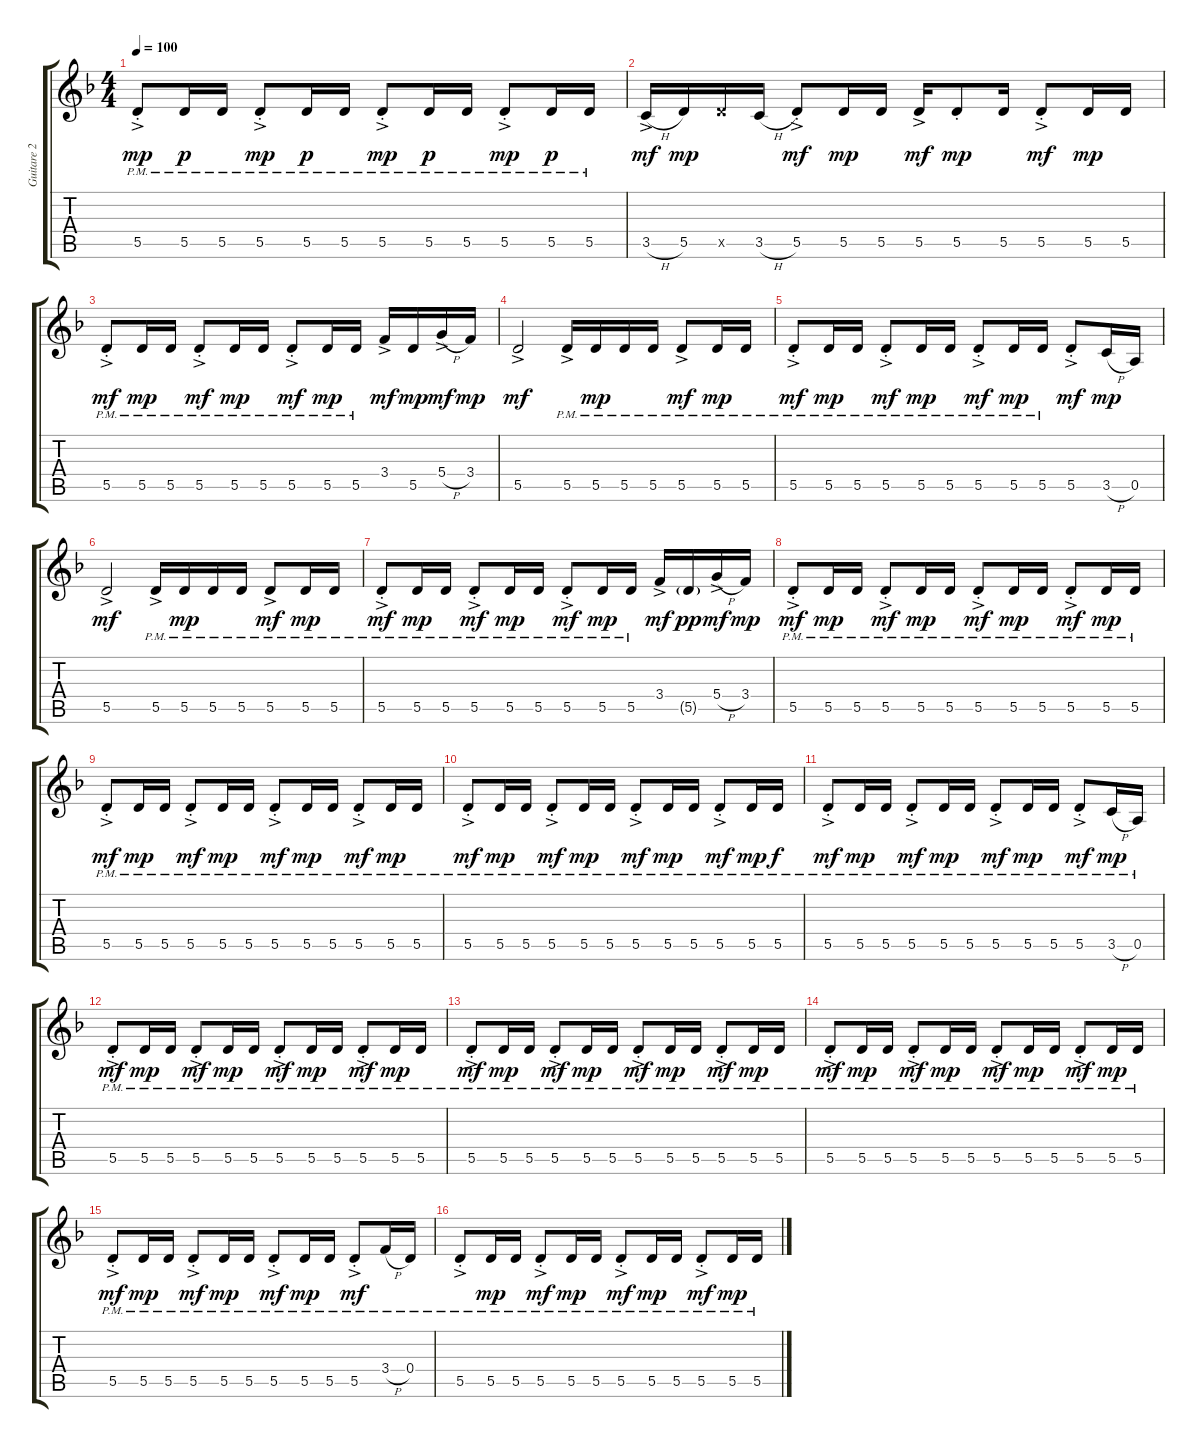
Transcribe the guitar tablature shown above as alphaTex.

\track ("Guitare 2" "Guitare 2") {instrument distortionguitar}
\staff {score tabs}
\tuning (E4 B3 G3 D3 A2 E2) {hide}
\ts (4 4)
\tempo 100
\clef g2
\ks dminor
5.5{ac pm st}.8{dy mp} 5.5{pm}.16{dy p} 5.5{pm}.16 5.5{ac pm st}.8{dy mp} 5.5{pm}.16{dy p} 5.5{pm}.16 5.5{ac pm st}.8{dy mp} 5.5{pm}.16{dy p} 5.5{pm}.16 5.5{ac pm st}.8{dy mp} 5.5{pm}.16{dy p} 5.5{pm}.16 |
3.5{h ac}.16{dy mf} 5.5.16{dy mp} 5.5{x}.16 3.5{h}.16 5.5{ac st}.8{dy mf} 5.5.16{dy mp} 5.5.16 5.5{ac}.16{dy mf} 5.5{st}.8{dy mp} 5.5.16 5.5{ac st}.8{dy mf} 5.5.16{dy mp} 5.5.16 |
5.5{ac pm st}.8{dy mf} 5.5{pm}.16{dy mp} 5.5{pm}.16 5.5{ac pm st}.8{dy mf} 5.5{pm}.16{dy mp} 5.5{pm}.16 5.5{ac pm st}.8{dy mf} 5.5{pm}.16{dy mp} 5.5{pm}.16 3.4{ac}.16{dy mf} 5.5.16{dy mp} 5.4{h ac}.16{dy mf} 3.4.16{dy mp} |
5.5{ac}.2{dy mf} 5.5{ac pm}.16 5.5{pm}.16{dy mp} 5.5{pm}.16 5.5{pm}.16 5.5{ac pm}.8{dy mf} 5.5{pm}.16{dy mp} 5.5{pm}.16 |
5.5{ac pm st}.8{dy mf} 5.5{pm}.16{dy mp} 5.5{pm}.16 5.5{ac pm st}.8{dy mf} 5.5{pm}.16{dy mp} 5.5{pm}.16 5.5{ac pm st}.8{dy mf} 5.5{pm}.16{dy mp} 5.5{pm}.16 5.5{ac st}.8{dy mf} 3.5{h}.16{dy mp} 0.5.16 |
5.5{ac}.2{dy mf} 5.5{ac pm}.16 5.5{pm}.16{dy mp} 5.5{pm}.16 5.5{pm}.16 5.5{ac pm}.8{dy mf} 5.5{pm}.16{dy mp} 5.5{pm}.16 |
5.5{ac pm st}.8{dy mf} 5.5{pm}.16{dy mp} 5.5{pm}.16 5.5{ac pm st}.8{dy mf} 5.5{pm}.16{dy mp} 5.5{pm}.16 5.5{ac pm st}.8{dy mf} 5.5{pm}.16{dy mp} 5.5{pm}.16 3.4{ac}.16{dy mf} 5.5{g}.16{dy pp} 5.4{h ac}.16{dy mf} 3.4.16{dy mp} |
5.5{ac pm st}.8{dy mf} 5.5{pm}.16{dy mp} 5.5{pm}.16 5.5{ac pm st}.8{dy mf} 5.5{pm}.16{dy mp} 5.5{pm}.16 5.5{ac pm st}.8{dy mf} 5.5{pm}.16{dy mp} 5.5{pm}.16 5.5{ac pm st}.8{dy mf} 5.5{pm}.16{dy mp} 5.5{pm}.16 |
5.5{ac pm st}.8{dy mf} 5.5{pm}.16{dy mp} 5.5{pm}.16 5.5{ac pm st}.8{dy mf} 5.5{pm}.16{dy mp} 5.5{pm}.16 5.5{ac pm st}.8{dy mf} 5.5{pm}.16{dy mp} 5.5{pm}.16 5.5{ac pm st}.8{dy mf} 5.5{pm}.16{dy mp} 5.5{pm}.16 |
5.5{ac pm st}.8{dy mf} 5.5{pm}.16{dy mp} 5.5{pm}.16 5.5{ac pm st}.8{dy mf} 5.5{pm}.16{dy mp} 5.5{pm}.16 5.5{ac pm st}.8{dy mf} 5.5{pm}.16{dy mp} 5.5{pm}.16 5.5{ac pm st}.8{dy mf} 5.5{pm}.16{dy mp} 5.5{pm}.16{dy f} |
5.5{ac pm st}.8{dy mf} 5.5{pm}.16{dy mp} 5.5{pm}.16 5.5{ac pm st}.8{dy mf} 5.5{pm}.16{dy mp} 5.5{pm}.16 5.5{ac pm st}.8{dy mf} 5.5{pm}.16{dy mp} 5.5{pm}.16 5.5{ac pm st}.8{dy mf} 3.5{h pm}.16{dy mp} 0.5{pm}.16 |
5.5{ac pm st}.8{dy mf} 5.5{pm}.16{dy mp} 5.5{pm}.16 5.5{ac pm st}.8{dy mf} 5.5{pm}.16{dy mp} 5.5{pm}.16 5.5{ac pm st}.8{dy mf} 5.5{pm}.16{dy mp} 5.5{pm}.16 5.5{ac pm st}.8{dy mf} 5.5{pm}.16{dy mp} 5.5{pm}.16 |
5.5{ac pm st}.8{dy mf} 5.5{pm}.16{dy mp} 5.5{pm}.16 5.5{ac pm st}.8{dy mf} 5.5{pm}.16{dy mp} 5.5{pm}.16 5.5{ac pm st}.8{dy mf} 5.5{pm}.16{dy mp} 5.5{pm}.16 5.5{ac pm st}.8{dy mf} 5.5{pm}.16{dy mp} 5.5{pm}.16 |
5.5{ac pm st}.8{dy mf} 5.5{pm}.16{dy mp} 5.5{pm}.16 5.5{ac pm st}.8{dy mf} 5.5{pm}.16{dy mp} 5.5{pm}.16 5.5{ac pm st}.8{dy mf} 5.5{pm}.16{dy mp} 5.5{pm}.16 5.5{ac pm st}.8{dy mf} 5.5{pm}.16{dy mp} 5.5{pm}.16 |
5.5{ac pm st}.8{dy mf} 5.5{pm}.16{dy mp} 5.5{pm}.16 5.5{ac pm st}.8{dy mf} 5.5{pm}.16{dy mp} 5.5{pm}.16 5.5{ac pm st}.8{dy mf} 5.5{pm}.16{dy mp} 5.5{pm}.16 5.5{ac pm st}.8{dy mf} 3.4{h pm}.16 0.4{pm}.16 |
5.5{ac pm st}.8 5.5{pm}.16{dy mp} 5.5{pm}.16 5.5{ac pm st}.8{dy mf} 5.5{pm}.16{dy mp} 5.5{pm}.16 5.5{ac pm st}.8{dy mf} 5.5{pm}.16{dy mp} 5.5{pm}.16 5.5{ac pm st}.8{dy mf} 5.5{pm}.16{dy mp} 5.5{pm}.16
